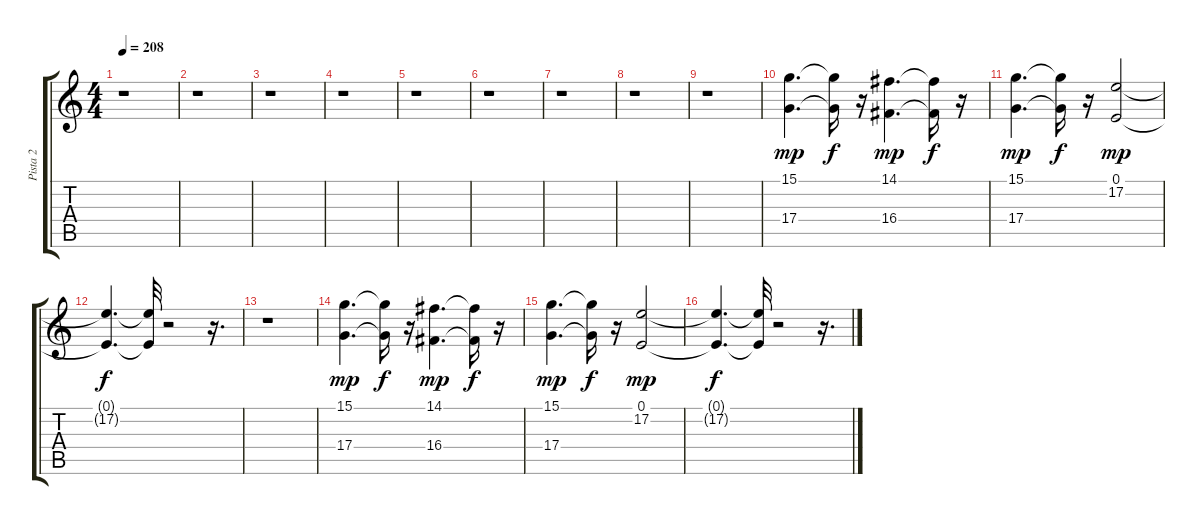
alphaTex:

\track ("Pista 2" "Pista 2") {instrument choiraahs}
\staff {score tabs}
\tuning (E4 B3 G3 D3 A2 E2) {hide}
\ts (4 4)
\tempo 208
\clef g2
\ks c
r.1{dy mp} |
r.1 |
r.1 |
r.1 |
r.1 |
r.1 |
r.1 |
r.1 |
r.1 |
(15.1 17.4).4{d} (15.1{t} 17.4{t}).16{dy f} r.16 (14.1 16.4).4{d dy mp} (14.1{t} 16.4{t}).16{dy f} r.16 |
(15.1 17.4).4{d dy mp} (15.1{t} 17.4{t}).16{dy f} r.16 (0.1 17.2).2{dy mp} |
(0.1{t} 17.2{t}).4{d dy f} (0.1{t} 17.2{t}).32 r.2 r.16{d} |
r.1 |
(15.1 17.4).4{d dy mp} (15.1{t} 17.4{t}).16{dy f} r.16 (14.1 16.4).4{d dy mp} (14.1{t} 16.4{t}).16{dy f} r.16 |
(15.1 17.4).4{d dy mp} (15.1{t} 17.4{t}).16{dy f} r.16 (0.1 17.2).2{dy mp} |
(0.1{t} 17.2{t}).4{d dy f} (0.1{t} 17.2{t}).32 r.2 r.16{d}
